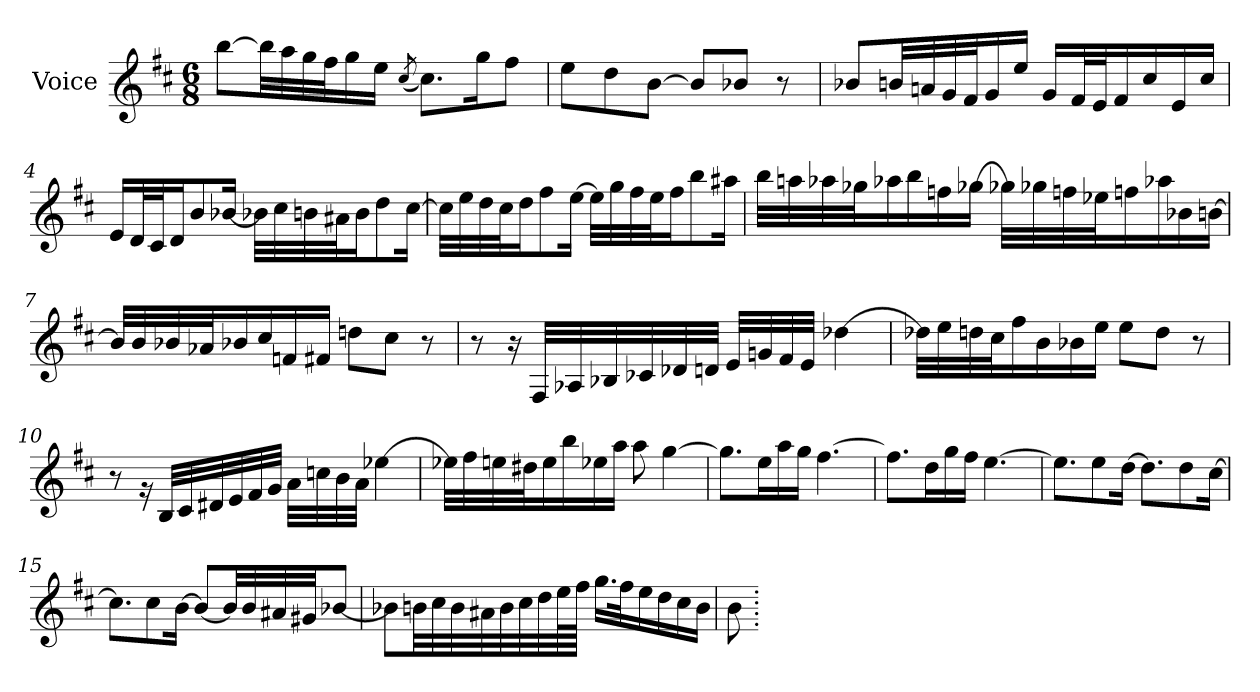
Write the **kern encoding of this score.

**kern
*part1
*staff1
*I"Voice
*I'V
*clefG2
*k[f#c#]
*M6/8
*MM40
=1
[8bb\L
32bb\LL]
32aa\
32gg\
32ff#\J
16gg\
16ee\JJ
(<8qcc#/
8.cc#\L)
16gg\K
8ff#\J
=2
8ee\L
8dd\
[8b\J
8b/L]
8b-Xi/J
8r
=3
8b-Xi/L
32b/LL
32an/
32g/
32f#/J
16g/
16ee/JJ
16g/LL
32f#/L
32e/J
16f#/
16cc#/
16e/
16cc#/JJ
!!LO:LB:g=z
=4
16e/LL
32d/L
32c#/J
16d/J
8b/
[16b-Xi/Jk
32b-Xi\LLL]
32cc#\
32b\
32a#\J
16b\J
8dd\
[16cc#\Jk
=5
32cc#\LLL]
32ee\
32dd\
32cc#\J
16dd\J
8ff#\
[16ee\Jk
32ee\LLL]
32gg\
32ff#\
32ee\J
16ff#\J
8bb\
16aa#X\Jk
!!LO:LB:g=z
=6
32bb\LLL
32aan\
32aa-Xi\
32gg-Xi\J
16aa-Xi\
16bb\
16ffni\
[16gg-Xi\JJ
32gg-Xi\LLL]
32gg-Xi\
32ffni\
32ee-Xi\J
16ffni\
16aa-Xi\
16b-Xi\
[16b\JJ
!!LO:LB:g=z
=7
32b/LLL]
32b/
32b-Xi/
32a-Xi/J
16b-Xi/
16cc#/
16fni/
16f#/JJ
8ddn\L
8cc#\J
8r
=8
8r
16r
32F#/LLL
32A-Xi/
32B-Xi/
32c-Xi/
32d-Xi/
32d/JJJ
32e/LLL
32gn/
32f#/
32e/JJJ
[4dd-Xi\
=9
32dd-Xi\LLL]
32ee\
32dd\
32cc#\J
16ff#\
16b\
16b-Xi\
16ee\JJ
8ee\L
8dd\J
8r
!!LO:LB:g=z
=10
8r
16rg
32B/LLL
32c#/
32d#X/
32e/
32f#/
32g/JJJ
32a\LLL
32ccn\
32b\
32a\JJJ
[4ee-Xi\
=11
32ee-Xi\LLL]
32ff#\
32ee\
32dd#X\J
16ee\
16bb\
16ee-Xi\
16aa\JJ
8aa\
[4gg\
=12
8.gg\L]
16ee\L
16aa\
16gg\JJ
[4.ff#\
=13
8.ff#\L]
16dd\L
16gg\
16ff#\JJ
[4.ee\
!!LO:LB:g=z
=14
8.ee\L]
8ee\
[16dd\Jk
8.dd\L]
8dd\
[16cc#\Jk
=15
8.cc#\L]
8cc#\
[16b\Jk
8b/L_
32b/LL]
32b/
32a#X/
32g#X/JJ
[8b-Xi/J
=16
8b-Xi\L]
32b\LL
32cc#\
32b\
32a#X\
32b\
32cc#\
32dd\
64ee\L
64ff#\JJJJ
16.gg\LL
32ff#\K
16ee\
16dd\
16cc#\
16b\JJ
=17
8b\
=.
*-
